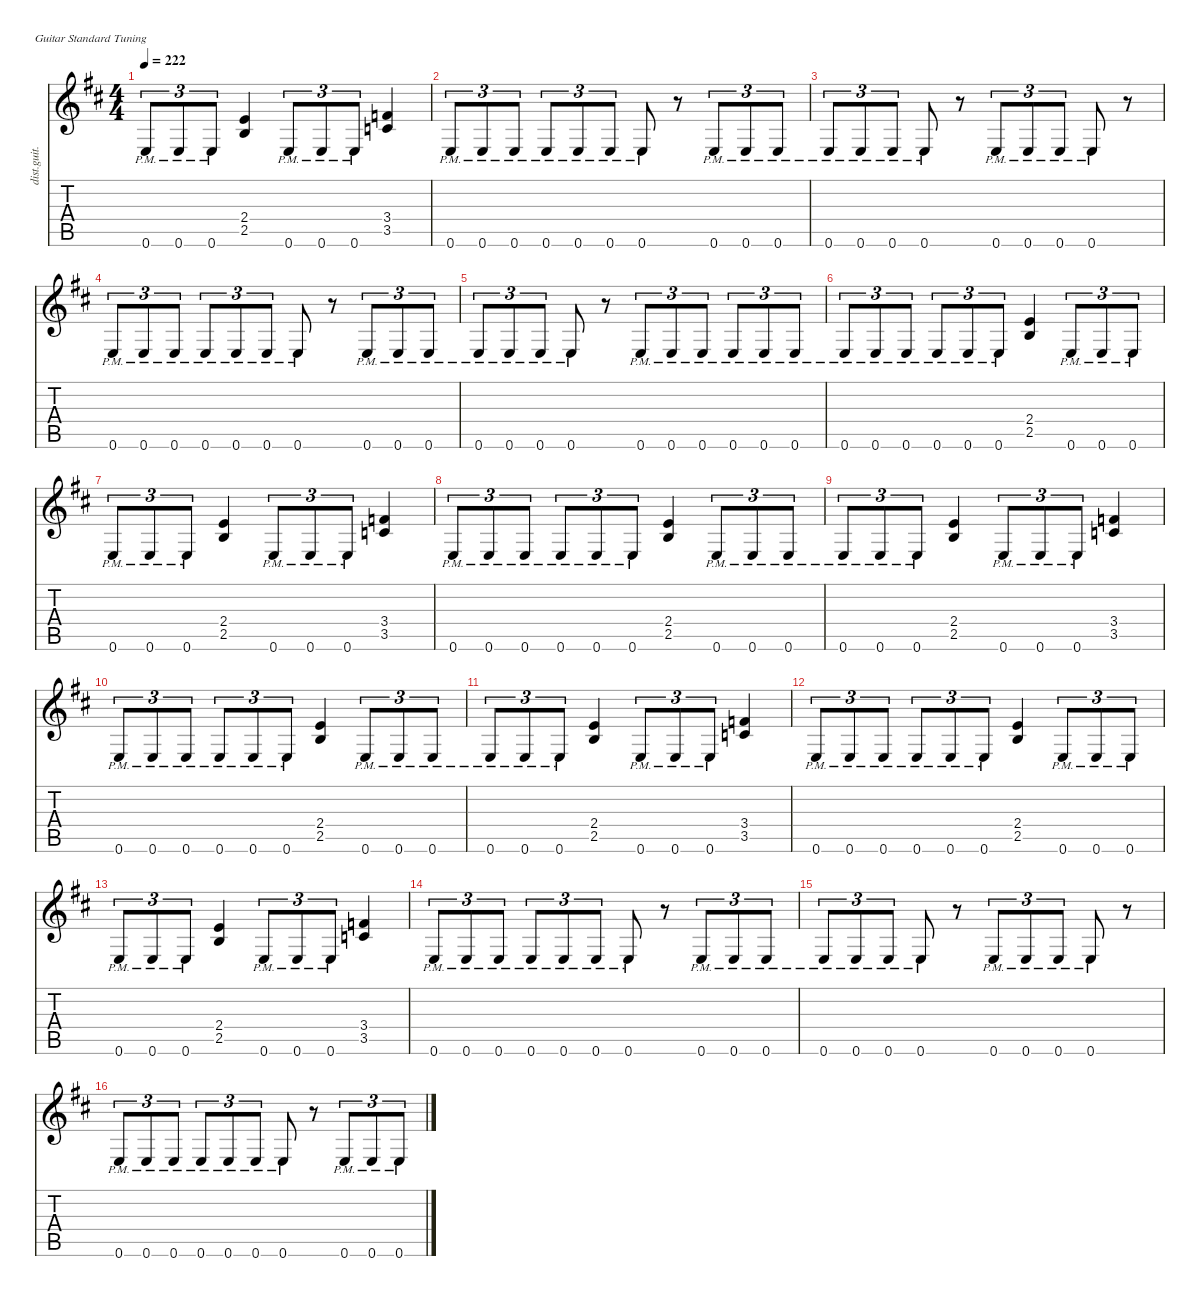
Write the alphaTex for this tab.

\defaultSystemsLayout 4
\hideDynamics
\bracketExtendMode nobrackets
\otherSystemsTrackNameOrientation horizontal
\track ("Kirk Hammett (Rhythm)" "dist.guit.") {defaultSystemsLayout 8 instrument distortionguitar}
\staff {score tabs}
\tuning (E4 B3 G3 D3 A2 E2)
\ts (4 4)
\tempo 222
\clef g2
\ks bminor
0.6{pm acc forcenatural}.8{tu (3 2) dy f beam Up} 0.6{pm acc forcenatural}.8{tu (3 2) beam Up} 0.6{pm acc forcenatural}.8{tu (3 2) beam Up} (2.4{acc forcenatural} 2.5{acc forcenatural}).4{beam Up} 0.6{pm acc forcenatural}.8{tu (3 2) beam Up} 0.6{pm acc forcenatural}.8{tu (3 2) beam Up} 0.6{pm acc forcenatural}.8{tu (3 2) beam Up} (3.4{acc forcenatural} 3.5{acc forcenatural}).4{beam Up} |
0.6{pm acc forcenatural}.8{tu (3 2) beam Up} 0.6{pm acc forcenatural}.8{tu (3 2) beam Up} 0.6{pm acc forcenatural}.8{tu (3 2) beam Up} 0.6{pm acc forcenatural}.8{tu (3 2) beam Up} 0.6{pm acc forcenatural}.8{tu (3 2) beam Up} 0.6{pm acc forcenatural}.8{tu (3 2) beam Up} 0.6{pm acc forcenatural}.8{beam Up} r.8{beam Up} 0.6{pm acc forcenatural}.8{tu (3 2) beam Up} 0.6{pm acc forcenatural}.8{tu (3 2) beam Up} 0.6{pm acc forcenatural}.8{tu (3 2) beam Up} |
0.6{pm acc forcenatural}.8{tu (3 2) beam Up} 0.6{pm acc forcenatural}.8{tu (3 2) beam Up} 0.6{pm acc forcenatural}.8{tu (3 2) beam Up} 0.6{pm acc forcenatural}.8{beam Up} r.8{beam Up} 0.6{pm acc forcenatural}.8{tu (3 2) beam Up} 0.6{pm acc forcenatural}.8{tu (3 2) beam Up} 0.6{pm acc forcenatural}.8{tu (3 2) beam Up} 0.6{pm acc forcenatural}.8{beam Up} r.8{beam Up} |
0.6{pm acc forcenatural}.8{tu (3 2) beam Up} 0.6{pm acc forcenatural}.8{tu (3 2) beam Up} 0.6{pm acc forcenatural}.8{tu (3 2) beam Up} 0.6{pm acc forcenatural}.8{tu (3 2) beam Up} 0.6{pm acc forcenatural}.8{tu (3 2) beam Up} 0.6{pm acc forcenatural}.8{tu (3 2) beam Up} 0.6{pm acc forcenatural}.8{beam Up} r.8{beam Up} 0.6{pm acc forcenatural}.8{tu (3 2) beam Up} 0.6{pm acc forcenatural}.8{tu (3 2) beam Up} 0.6{pm acc forcenatural}.8{tu (3 2) beam Up} |
0.6{pm acc forcenatural}.8{tu (3 2) beam Up} 0.6{pm acc forcenatural}.8{tu (3 2) beam Up} 0.6{pm acc forcenatural}.8{tu (3 2) beam Up} 0.6{pm acc forcenatural}.8{beam Up} r.8{beam Up} 0.6{pm acc forcenatural}.8{tu (3 2) beam Up} 0.6{pm acc forcenatural}.8{tu (3 2) beam Up} 0.6{pm acc forcenatural}.8{tu (3 2) beam Up} 0.6{pm acc forcenatural}.8{tu (3 2) beam Up} 0.6{pm acc forcenatural}.8{tu (3 2) beam Up} 0.6{pm acc forcenatural}.8{tu (3 2) beam Up} |
0.6{pm acc forcenatural}.8{tu (3 2) beam Up} 0.6{pm acc forcenatural}.8{tu (3 2) beam Up} 0.6{pm acc forcenatural}.8{tu (3 2) beam Up} 0.6{pm acc forcenatural}.8{tu (3 2) beam Up} 0.6{pm acc forcenatural}.8{tu (3 2) beam Up} 0.6{pm acc forcenatural}.8{tu (3 2) beam Up} (2.4{acc forcenatural} 2.5{acc forcenatural}).4{beam Up} 0.6{pm acc forcenatural}.8{tu (3 2) beam Up} 0.6{pm acc forcenatural}.8{tu (3 2) beam Up} 0.6{pm acc forcenatural}.8{tu (3 2) beam Up} |
0.6{pm acc forcenatural}.8{tu (3 2) beam Up} 0.6{pm acc forcenatural}.8{tu (3 2) beam Up} 0.6{pm acc forcenatural}.8{tu (3 2) beam Up} (2.4{acc forcenatural} 2.5{acc forcenatural}).4{beam Up} 0.6{pm acc forcenatural}.8{tu (3 2) beam Up} 0.6{pm acc forcenatural}.8{tu (3 2) beam Up} 0.6{pm acc forcenatural}.8{tu (3 2) beam Up} (3.4{acc forcenatural} 3.5{acc forcenatural}).4{beam Up} |
0.6{pm acc forcenatural}.8{tu (3 2) beam Up} 0.6{pm acc forcenatural}.8{tu (3 2) beam Up} 0.6{pm acc forcenatural}.8{tu (3 2) beam Up} 0.6{pm acc forcenatural}.8{tu (3 2) beam Up} 0.6{pm acc forcenatural}.8{tu (3 2) beam Up} 0.6{pm acc forcenatural}.8{tu (3 2) beam Up} (2.4{acc forcenatural} 2.5{acc forcenatural}).4{beam Up} 0.6{pm acc forcenatural}.8{tu (3 2) beam Up} 0.6{pm acc forcenatural}.8{tu (3 2) beam Up} 0.6{pm acc forcenatural}.8{tu (3 2) beam Up} |
0.6{pm acc forcenatural}.8{tu (3 2) beam Up} 0.6{pm acc forcenatural}.8{tu (3 2) beam Up} 0.6{pm acc forcenatural}.8{tu (3 2) beam Up} (2.4{acc forcenatural} 2.5{acc forcenatural}).4{beam Up} 0.6{pm acc forcenatural}.8{tu (3 2) beam Up} 0.6{pm acc forcenatural}.8{tu (3 2) beam Up} 0.6{pm acc forcenatural}.8{tu (3 2) beam Up} (3.4{acc forcenatural} 3.5{acc forcenatural}).4{beam Up} |
0.6{pm acc forcenatural}.8{tu (3 2) beam Up} 0.6{pm acc forcenatural}.8{tu (3 2) beam Up} 0.6{pm acc forcenatural}.8{tu (3 2) beam Up} 0.6{pm acc forcenatural}.8{tu (3 2) beam Up} 0.6{pm acc forcenatural}.8{tu (3 2) beam Up} 0.6{pm acc forcenatural}.8{tu (3 2) beam Up} (2.4{acc forcenatural} 2.5{acc forcenatural}).4{beam Up} 0.6{pm acc forcenatural}.8{tu (3 2) beam Up} 0.6{pm acc forcenatural}.8{tu (3 2) beam Up} 0.6{pm acc forcenatural}.8{tu (3 2) beam Up} |
0.6{pm acc forcenatural}.8{tu (3 2) beam Up} 0.6{pm acc forcenatural}.8{tu (3 2) beam Up} 0.6{pm acc forcenatural}.8{tu (3 2) beam Up} (2.4{acc forcenatural} 2.5{acc forcenatural}).4{beam Up} 0.6{pm acc forcenatural}.8{tu (3 2) beam Up} 0.6{pm acc forcenatural}.8{tu (3 2) beam Up} 0.6{pm acc forcenatural}.8{tu (3 2) beam Up} (3.4{acc forcenatural} 3.5{acc forcenatural}).4{beam Up} |
0.6{pm acc forcenatural}.8{tu (3 2) beam Up} 0.6{pm acc forcenatural}.8{tu (3 2) beam Up} 0.6{pm acc forcenatural}.8{tu (3 2) beam Up} 0.6{pm acc forcenatural}.8{tu (3 2) beam Up} 0.6{pm acc forcenatural}.8{tu (3 2) beam Up} 0.6{pm acc forcenatural}.8{tu (3 2) beam Up} (2.4{acc forcenatural} 2.5{acc forcenatural}).4{beam Up} 0.6{pm acc forcenatural}.8{tu (3 2) beam Up} 0.6{pm acc forcenatural}.8{tu (3 2) beam Up} 0.6{pm acc forcenatural}.8{tu (3 2) beam Up} |
0.6{pm acc forcenatural}.8{tu (3 2) beam Up} 0.6{pm acc forcenatural}.8{tu (3 2) beam Up} 0.6{pm acc forcenatural}.8{tu (3 2) beam Up} (2.4{acc forcenatural} 2.5{acc forcenatural}).4{beam Up} 0.6{pm acc forcenatural}.8{tu (3 2) beam Up} 0.6{pm acc forcenatural}.8{tu (3 2) beam Up} 0.6{pm acc forcenatural}.8{tu (3 2) beam Up} (3.4{acc forcenatural} 3.5{acc forcenatural}).4{beam Up} |
0.6{pm acc forcenatural}.8{tu (3 2) beam Up} 0.6{pm acc forcenatural}.8{tu (3 2) beam Up} 0.6{pm acc forcenatural}.8{tu (3 2) beam Up} 0.6{pm acc forcenatural}.8{tu (3 2) beam Up} 0.6{pm acc forcenatural}.8{tu (3 2) beam Up} 0.6{pm acc forcenatural}.8{tu (3 2) beam Up} 0.6{pm acc forcenatural}.8{beam Up} r.8{beam Up} 0.6{pm acc forcenatural}.8{tu (3 2) beam Up} 0.6{pm acc forcenatural}.8{tu (3 2) beam Up} 0.6{pm acc forcenatural}.8{tu (3 2) beam Up} |
0.6{pm acc forcenatural}.8{tu (3 2) beam Up} 0.6{pm acc forcenatural}.8{tu (3 2) beam Up} 0.6{pm acc forcenatural}.8{tu (3 2) beam Up} 0.6{pm acc forcenatural}.8{beam Up} r.8{beam Up} 0.6{pm acc forcenatural}.8{tu (3 2) beam Up} 0.6{pm acc forcenatural}.8{tu (3 2) beam Up} 0.6{pm acc forcenatural}.8{tu (3 2) beam Up} 0.6{pm acc forcenatural}.8{beam Up} r.8{beam Up} |
0.6{pm acc forcenatural}.8{tu (3 2) beam Up} 0.6{pm acc forcenatural}.8{tu (3 2) beam Up} 0.6{pm acc forcenatural}.8{tu (3 2) beam Up} 0.6{pm acc forcenatural}.8{tu (3 2) beam Up} 0.6{pm acc forcenatural}.8{tu (3 2) beam Up} 0.6{pm acc forcenatural}.8{tu (3 2) beam Up} 0.6{pm acc forcenatural}.8{beam Up} r.8{beam Up} 0.6{pm acc forcenatural}.8{tu (3 2) beam Up} 0.6{pm acc forcenatural}.8{tu (3 2) beam Up} 0.6{pm acc forcenatural}.8{tu (3 2) beam Up}
